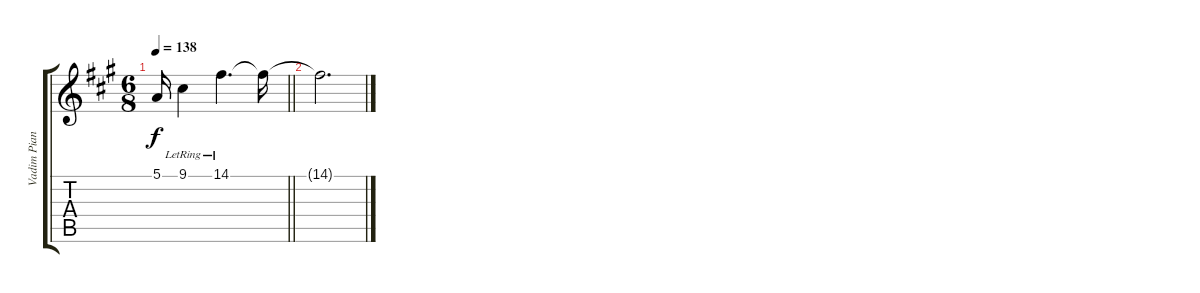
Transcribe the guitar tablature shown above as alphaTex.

\track ("Vadim Piano Treble" "Vadim Pian") {instrument acousticgrandpiano}
\staff {score tabs}
\tuning (E4 B3 G3 D3 A2 E2) {hide}
\ts (6 8)
\tempo 138
\clef g2
\barLineRight lightlight
\ks a
5.1{t}.16{dy f} 9.1{lr}.4 14.1{lr}.4{d} 14.1{t}.16 |
14.1{t}.2{d}
